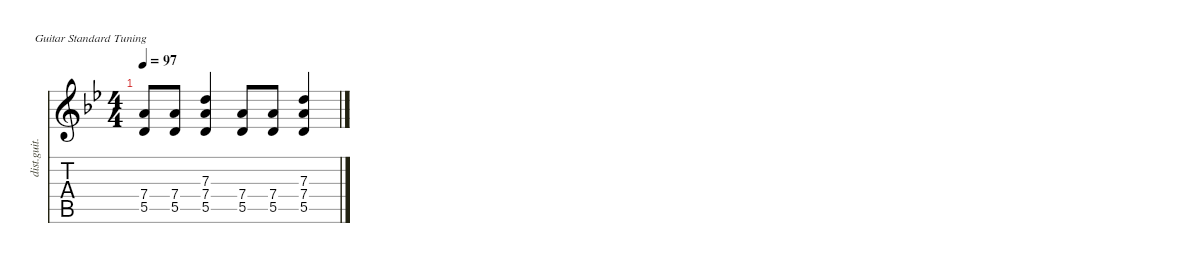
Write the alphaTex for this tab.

\defaultSystemsLayout 4
\hideDynamics
\bracketExtendMode nobrackets
\otherSystemsTrackNameOrientation horizontal
\track ("Distortion Guitar" "dist.guit.") {instrument distortionguitar}
\staff {score tabs}
\tuning (E4 B3 G3 D3 A2 E2)
\ts (4 4)
\tempo 97
\clef g2
\ks bb
(5.5 7.4).8{dy mf} (5.5 7.4).8 (5.5 7.4 7.3).4 (5.5 7.4).8 (5.5 7.4).8 (5.5 7.4 7.3).4
